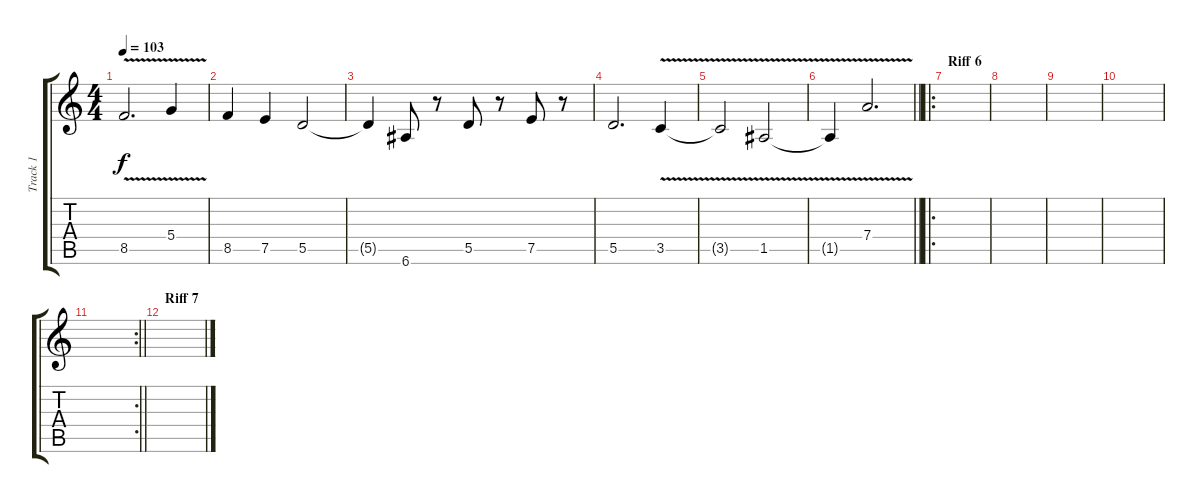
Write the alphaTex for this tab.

\track ("Track 1" "Track 1") {instrument distortionguitar}
\staff {score tabs}
\tuning (E4 B3 G3 D3 A2 E2) {hide}
\ts (4 4)
\tempo 103
\clef g2
\ks c
8.5{v}.2{d dy f} 5.4{v}.4 |
8.5.4 7.5.4 5.5.2 |
5.5{t}.4 6.6.8 r.8 5.5.8 r.8 7.5.8 r.8 |
5.5.2{d} 3.5{v}.4 |
3.5{t}.2 1.5{v}.2 |
\barLineRight lightlight
1.5{t}.4 7.4{v}.2{d} |
\ro
\section ("" "Riff 6")
|
|
|
|
\rc 2
\barLineRight lightlight
|
\section ("" "Riff 7")
